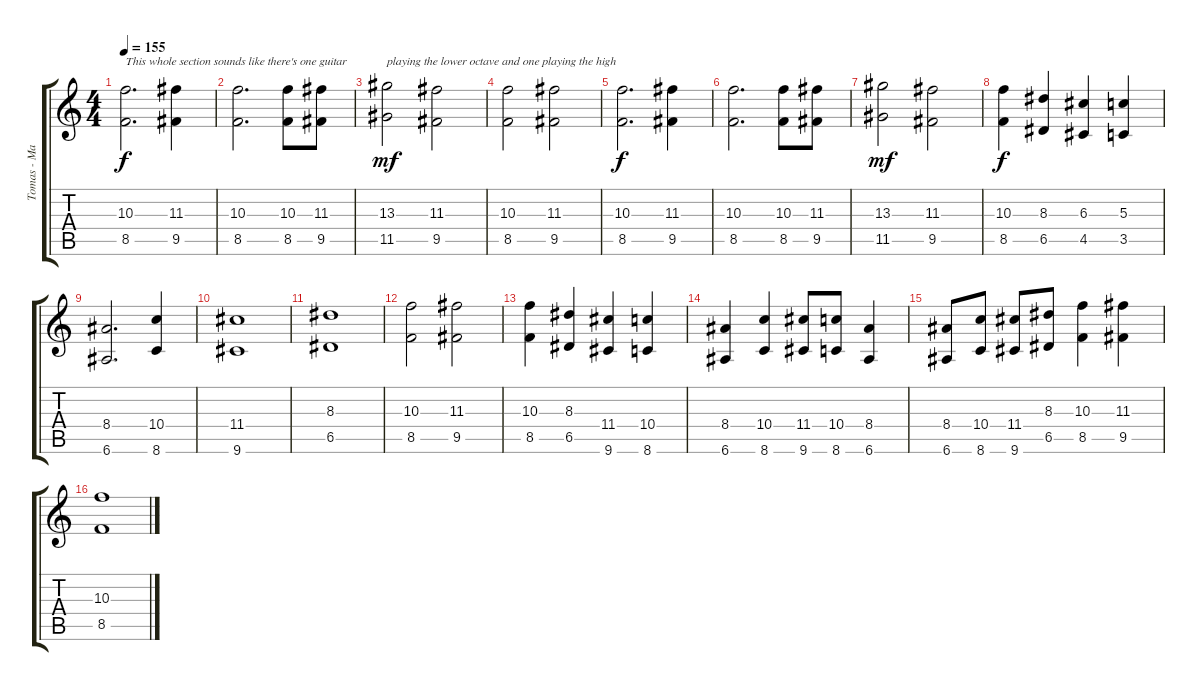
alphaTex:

\track ("Tomas - Main Guitar" "Tomas - Ma") {instrument electricguitarclean}
\staff {score tabs}
\tuning (E4 B3 G3 D3 A2 E2) {hide}
\ts (4 4)
\tempo 155
\clef g2
\ks c
(10.3 8.5).2{d txt "This whole section sounds like there's one guitar" dy f instrument overdrivenguitar} (11.3 9.5).4 |
(10.3 8.5).2{d} (10.3 8.5).8 (11.3 9.5).8 |
(13.3 11.5).2{txt "playing the lower octave and one playing the high" dy mf} (11.3 9.5).2 |
(10.3 8.5).2 (11.3 9.5).2 |
(10.3 8.5).2{d dy f} (11.3 9.5).4 |
(10.3 8.5).2{d} (10.3 8.5).8 (11.3 9.5).8 |
(13.3 11.5).2{dy mf} (11.3 9.5).2 |
(10.3 8.5).4{dy f} (8.3 6.5).4 (6.3 4.5).4 (5.3 3.5).4 |
(8.4 6.6).2{d} (10.4 8.6).4 |
(11.4 9.6).1 |
(8.3 6.5).1 |
(10.3 8.5).2 (11.3 9.5).2 |
(10.3 8.5).4 (8.3 6.5).4 (11.4 9.6).4 (10.4 8.6).4 |
(8.4 6.6).4 (10.4 8.6).4 (11.4 9.6).8 (10.4 8.6).8 (8.4 6.6).4 |
(8.4 6.6).8 (10.4 8.6).8 (11.4 9.6).8 (8.3 6.5).8 (10.3 8.5).4 (11.3 9.5).4 |
(10.3 8.5).1{volume 0}
